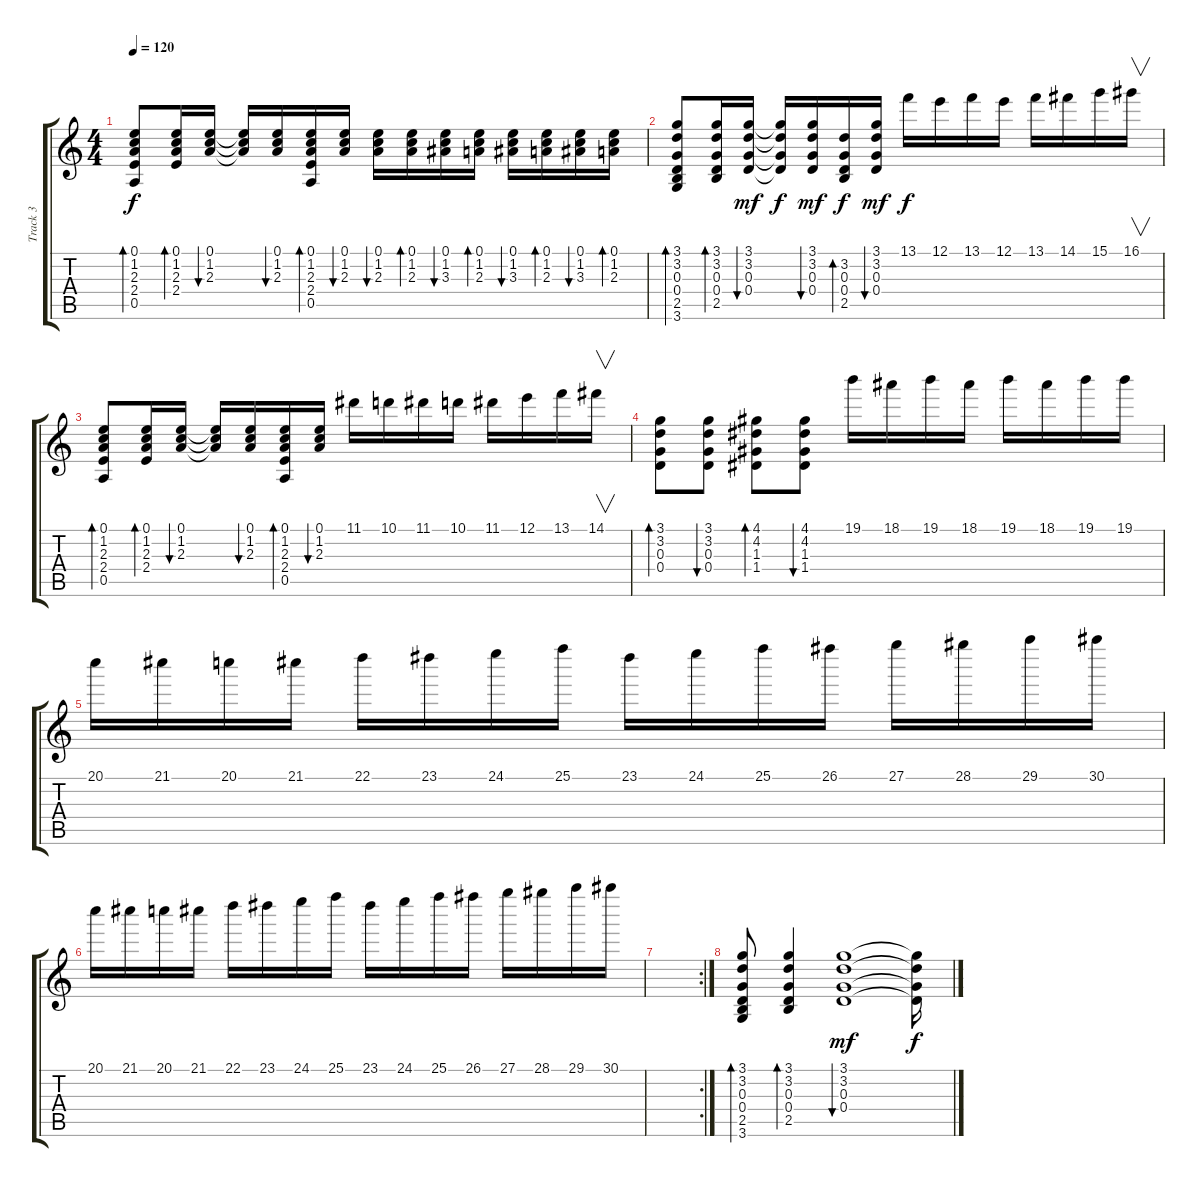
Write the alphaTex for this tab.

\track ("Track 3" "Track 3") {instrument distortionguitar}
\staff {score tabs}
\tuning (E4 B3 G3 D3 A2 E2) {hide}
\ts (4 4)
\tempo 120
\clef g2
\ks c
(0.1 1.2 2.3 2.4 0.5).8{bd 30 dy f} (0.1 1.2 2.3 2.4).16{bd 30} (0.1 1.2 2.3).16{bu 30} (0.1{t} 1.2{t} 2.3{t}).16 (0.1 1.2 2.3).16{bu 30} (0.1 1.2 2.3 2.4 0.5).16{bd 30} (0.1 1.2 2.3).16{bu 30} (0.1 1.2 2.3).16{bu 30} (0.1 1.2 2.3).16{bd 30} (0.1 1.2 3.3).16{bu 30} (0.1 1.2 2.3).16{bd 30} (0.1 1.2 3.3).16{bu 30} (0.1 1.2 2.3).16{bd 30} (0.1 1.2 3.3).16{bu 30} (0.1 1.2 2.3).16{bd 30} |
(3.1 3.2 0.3 0.4 2.5 3.6).8{bd 30} (3.1 3.2 0.3 0.4 2.5).16{bd 30} (3.1 3.2 0.3 0.4).16{bu 30 dy mf} (3.1{t} 3.2{t} 0.3{t} 0.4{t}).16{dy f} (3.1 3.2 0.3 0.4).16{bu 30 dy mf} (3.2 0.3 0.4 2.5).16{bd 30 dy f} (3.1 3.2 0.3 0.4).16{bu 30 dy mf} 13.1.16{dy f} 12.1.16 13.1.16 12.1.16 13.1.16 14.1.16 15.1.16 16.1.16{v} |
(0.1 1.2 2.3 2.4 0.5).8{bd 30} (0.1 1.2 2.3 2.4).16{bd 30} (0.1 1.2 2.3).16{bu 30} (0.1{t} 1.2{t} 2.3{t}).16 (0.1 1.2 2.3).16{bu 30} (0.1 1.2 2.3 2.4 0.5).16{bd 30} (0.1 1.2 2.3).16{bu 30} 11.1.16 10.1.16 11.1.16 10.1.16 11.1.16 12.1.16 13.1.16 14.1.16{v} |
(3.1 3.2 0.3 0.4).8{bd 30} (3.1 3.2 0.3 0.4).8{bu 30} (4.1 4.2 1.3 1.4).8{bd 30} (4.1 4.2 1.3 1.4).8{bu 30} 19.1.16 18.1.16 19.1.16 18.1.16 19.1.16 18.1.16 19.1.16 19.1.16 |
20.1.16 21.1.16 20.1.16 21.1.16 22.1.16 23.1.16 24.1.16 25.1.16 23.1.16 24.1.16 25.1.16 26.1.16 27.1.16 28.1.16 29.1.16 30.1.16 |
20.1.16 21.1.16 20.1.16 21.1.16 22.1.16 23.1.16 24.1.16 25.1.16 23.1.16 24.1.16 25.1.16 26.1.16 27.1.16 28.1.16 29.1.16 30.1.16 |
\rc 2
|
(3.1 3.2 0.3 0.4 2.5 3.6).8{bd 30} (3.1 3.2 0.3 0.4 2.5).4{bd 30} (3.1 3.2 0.3 0.4).1{bu 30 dy mf} (3.1{t} 3.2{t} 0.3{t} 0.4{t}).16{dy f}
